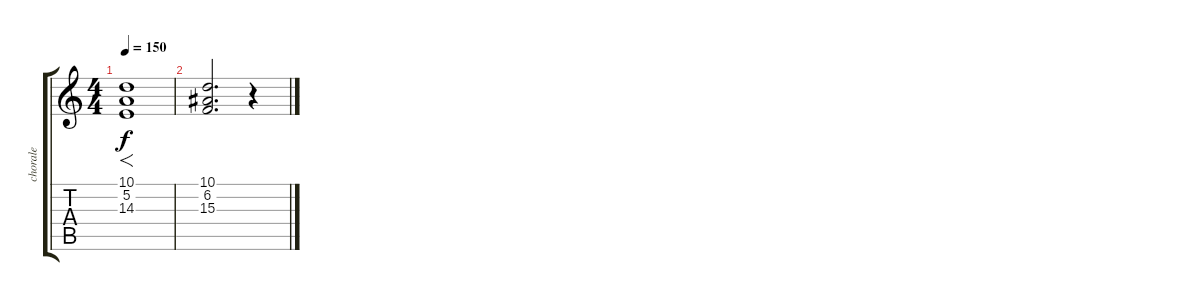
\track ("chorale" "chorale") {instrument choiraahs}
\staff {score tabs}
\tuning (E4 B3 G3 D3 A2 E2) {hide}
\ts (4 4)
\tempo 150
\clef g2
\ks c
(10.1 5.2 14.3).1{f dy f} |
(10.1 6.2 15.3).2{d} r.4
